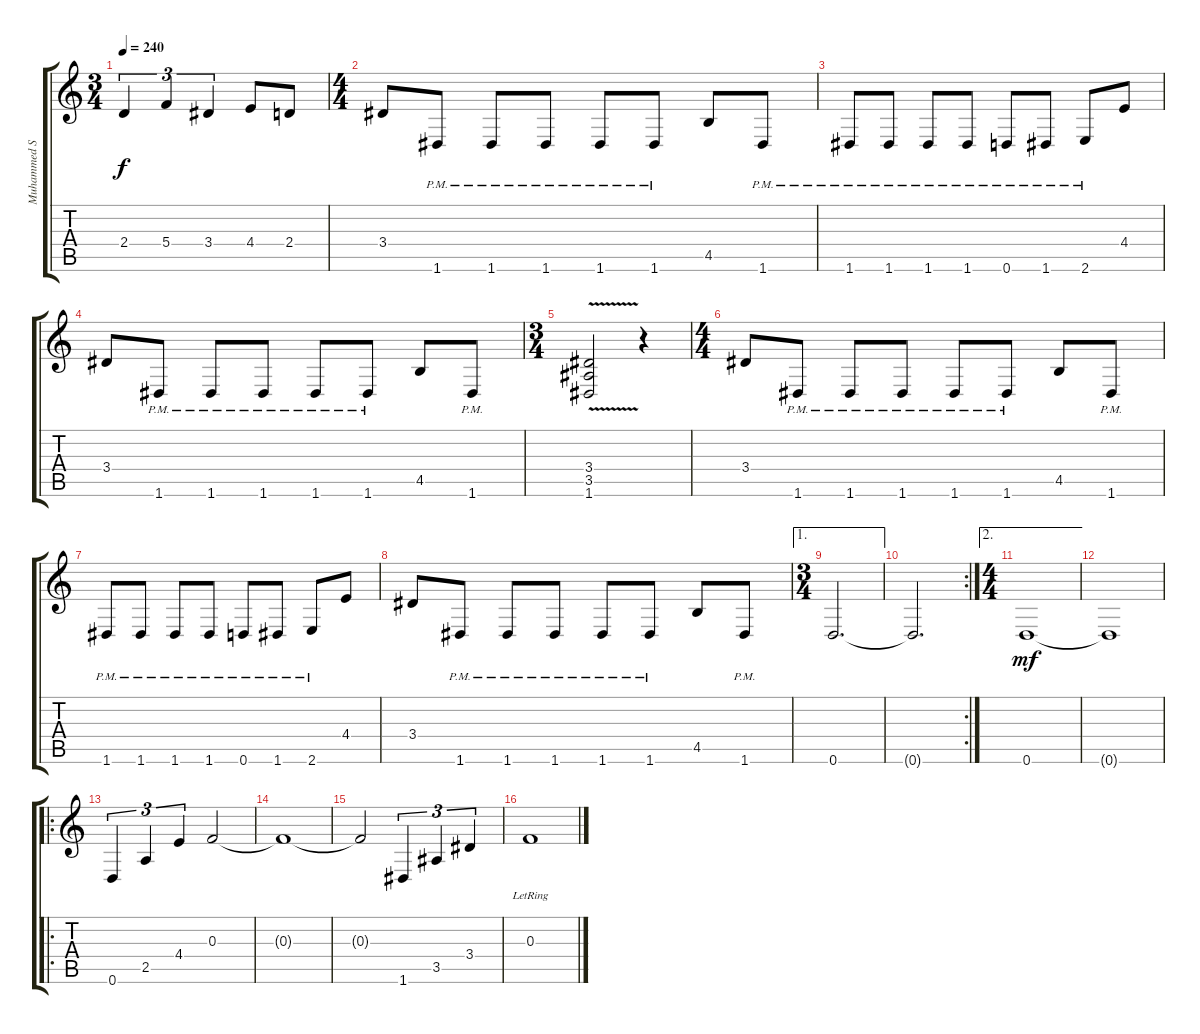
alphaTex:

\track ("Muhammed Suicmez" "Muhammed S") {instrument distortionguitar}
\staff {score tabs}
\tuning (D4 A3 F3 C3 G2 D2) {hide}
\ts (3 4)
\tempo 240
\clef g2
\ks c
2.4.4{tu (3 2) dy f} 5.4.4{tu (3 2)} 3.4.4{tu (3 2)} 4.4.8 2.4.8 |
\ts (4 4)
3.4.8 1.6{pm}.8 1.6{pm}.8 1.6{pm}.8 1.6{pm}.8 1.6{pm}.8 4.5.8 1.6{pm}.8 |
1.6{pm}.8 1.6{pm}.8 1.6{pm}.8 1.6{pm}.8 0.6{pm}.8 1.6{pm}.8 2.6{pm}.8 4.4.8 |
3.4.8 1.6{pm}.8 1.6{pm}.8 1.6{pm}.8 1.6{pm}.8 1.6{pm}.8 4.5.8 1.6{pm}.8 |
\ts (3 4)
(3.4{v} 3.5{v} 1.6{v}).2 r.4 |
\ts (4 4)
3.4.8 1.6{pm}.8 1.6{pm}.8 1.6{pm}.8 1.6{pm}.8 1.6{pm}.8 4.5.8 1.6{pm}.8 |
1.6{pm}.8 1.6{pm}.8 1.6{pm}.8 1.6{pm}.8 0.6{pm}.8 1.6{pm}.8 2.6{pm}.8 4.4.8 |
3.4.8 1.6{pm}.8 1.6{pm}.8 1.6{pm}.8 1.6{pm}.8 1.6{pm}.8 4.5.8 1.6{pm}.8 |
\ae 1
\ts (3 4)
0.6.2{d} |
\rc 2
0.6{t}.2{d} |
\ae 2
\ts (4 4)
0.6.1{dy mf} |
0.6{t}.1 |
\ro
0.6.4{tu (3 2)} 2.5.4{tu (3 2)} 4.4.4{tu (3 2)} 0.3.2 |
0.3{t}.1 |
0.3{t}.2 1.6.4{tu (3 2)} 3.5.4{tu (3 2)} 3.4.4{tu (3 2)} |
0.3{lr}.1
